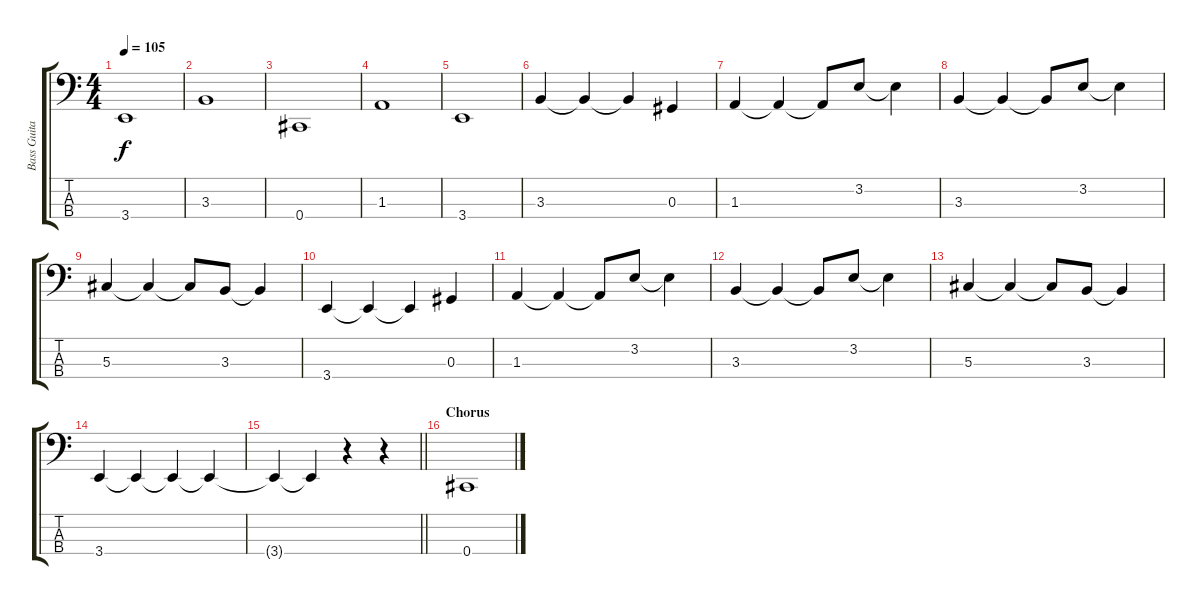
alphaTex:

\track ("Bass Guitar - Pheonix" "Bass Guita") {instrument electricbassfinger}
\staff {score tabs}
\tuning (Gb2 Db2 Ab1 Db1) {hide}
\ts (4 4)
\tempo 105
\clef f4
\ks c
3.4.1{dy f} |
3.3.1 |
0.4.1 |
1.3.1 |
3.4.1 |
3.3.4 3.3{t}.4 3.3{t}.4 0.3.4 |
1.3.4 1.3{t}.4 1.3{t}.8 3.2.8 3.2{t}.4 |
3.3.4 3.3{t}.4 3.3{t}.8 3.2.8 3.2{t}.4 |
5.3.4 5.3{t}.4 5.3{t}.8 3.3.8 3.3{t}.4 |
3.4.4 3.4{t}.4 3.4{t}.4 0.3.4 |
1.3.4 1.3{t}.4 1.3{t}.8 3.2.8 3.2{t}.4 |
3.3.4 3.3{t}.4 3.3{t}.8 3.2.8 3.2{t}.4 |
5.3.4 5.3{t}.4 5.3{t}.8 3.3.8 3.3{t}.4 |
3.4.4 3.4{t}.4 3.4{t}.4 3.4{t}.4 |
\barLineRight lightlight
3.4{t}.4 3.4{t}.4 r.4 r.4 |
\section ("" "Chorus")
0.4.1
